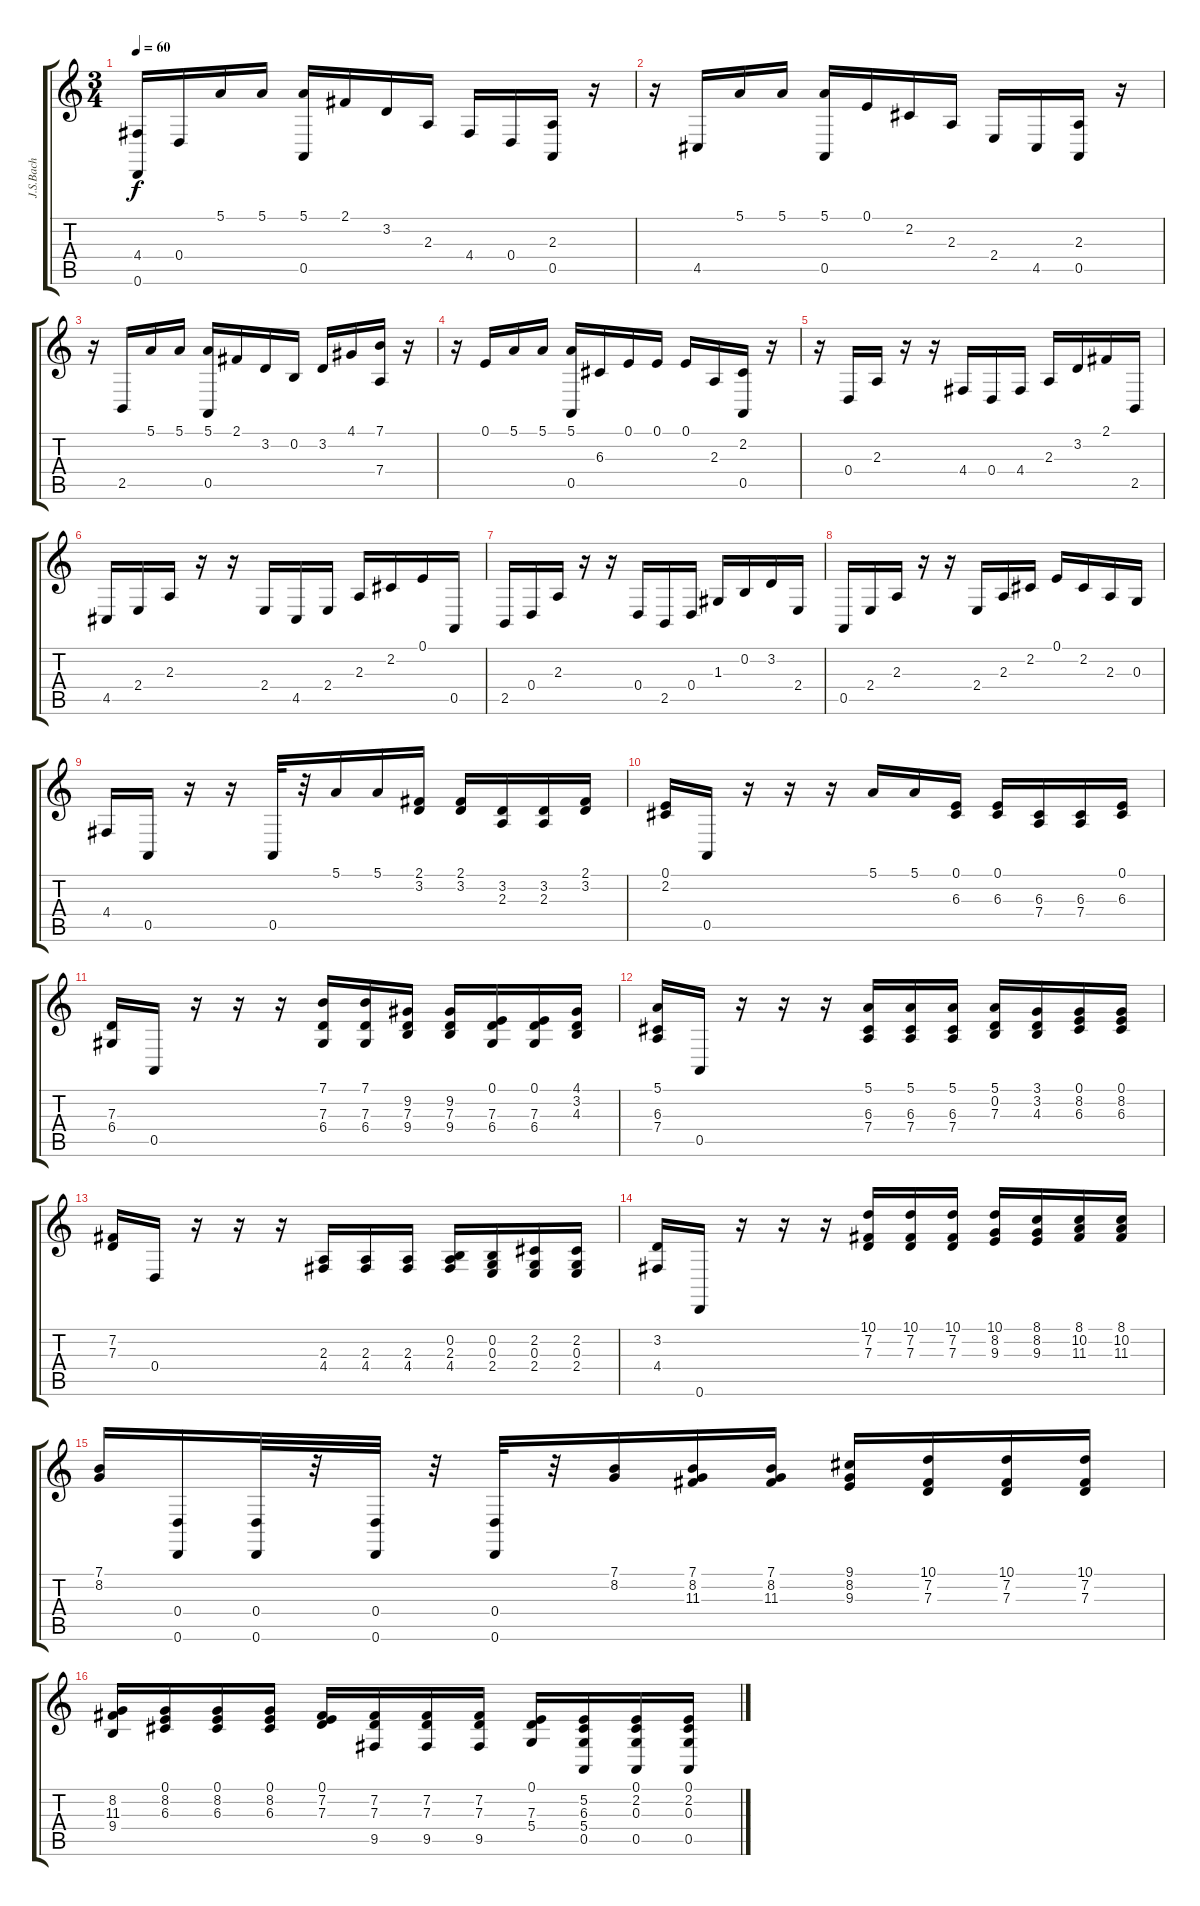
\track ("J.S.Bach" "J.S.Bach") {instrument acousticgrandpiano}
\staff {score tabs}
\tuning (E4 B3 G3 D3 A2 D2) {hide}
\ts (3 4)
\tempo 60
\clef g2
\ks c
(4.4 0.6).16{dy f} 0.4.16 5.1.16 5.1.16 (5.1 0.5).16 2.1.16 3.2.16 2.3.16 4.4.16 0.4.16 (2.3 0.5).16 r.16 |
r.16 4.5.16 5.1.16 5.1.16 (5.1 0.5).16 0.1.16 2.2.16 2.3.16 2.4.16 4.5.16 (2.3 0.5).16 r.16 |
r.16 2.5.16 5.1.16 5.1.16 (5.1 0.5).16 2.1.16 3.2.16 0.2.16 3.2.16 4.1.16 (7.1 7.4).16 r.16 |
r.16 0.1.16 5.1.16 5.1.16 (5.1 0.5).16 6.3.16 0.1.16 0.1.16 0.1.16 2.3.16 (2.2 0.5).16 r.16 |
r.16 0.4.16 2.3.16 r.16 r.16 4.4.16 0.4.16 4.4.16 2.3.16 3.2.16 2.1.16 2.5.16 |
4.5.16 2.4.16 2.3.16 r.16 r.16 2.4.16 4.5.16 2.4.16 2.3.16 2.2.16 0.1.16 0.5.16 |
2.5.16 0.4.16 2.3.16 r.16 r.16 0.4.16 2.5.16 0.4.16 1.3.16 0.2.16 3.2.16 2.4.16 |
0.5.16 2.4.16 2.3.16 r.16 r.16 2.4.16 2.3.16 2.2.16 0.1.16 2.2.16 2.3.16 0.3.16 |
4.4.16 0.5.16 r.16 r.16 0.5.32 r.32 5.1.16 5.1.16 (2.1 3.2).16 (2.1 3.2).16 (3.2 2.3).16 (3.2 2.3).16 (2.1 3.2).16 |
(0.1 2.2).16 0.5.16 r.16 r.16 r.16 5.1.16 5.1.16 (0.1 6.3).16 (0.1 6.3).16 (6.3 7.4).16 (6.3 7.4).16 (0.1 6.3).16 |
(7.3 6.4).16 0.5.16 r.16 r.16 r.16 (7.1 7.3 6.4).16 (7.1 7.3 6.4).16 (9.2 7.3 9.4).16 (9.2 7.3 9.4).16 (0.1 7.3 6.4).16 (0.1 7.3 6.4).16 (4.1 3.2 4.3).16 |
(5.1 6.3 7.4).16 0.5.16 r.16 r.16 r.16 (5.1 6.3 7.4).16 (5.1 6.3 7.4).16 (5.1 6.3 7.4).16 (5.1 0.2 7.3).16 (3.1 3.2 4.3).16 (0.1 8.2 6.3).16 (0.1 8.2 6.3).16 |
(7.2 7.3).16 0.4.16 r.16 r.16 r.16 (2.3 4.4).16 (2.3 4.4).16 (2.3 4.4).16 (0.2 2.3 4.4).16 (0.2 0.3 2.4).16 (2.2 0.3 2.4).16 (2.2 0.3 2.4).16 |
(3.2 4.4).16 0.6.16 r.16 r.16 r.16 (10.1 7.2 7.3).16 (10.1 7.2 7.3).16 (10.1 7.2 7.3).16 (10.1 8.2 9.3).16 (8.1 8.2 9.3).16 (8.1 10.2 11.3).16 (8.1 10.2 11.3).16 |
(7.1 8.2).16 (0.4 0.6).16 (0.4 0.6).32 r.32 (0.4 0.6).32 r.32 (0.4 0.6).32 r.32 (7.1 8.2).16 (7.1 8.2 11.3).16 (7.1 8.2 11.3).16 (9.1 8.2 9.3).16 (10.1 7.2 7.3).16 (10.1 7.2 7.3).16 (10.1 7.2 7.3).16 |
(8.2 11.3 9.4).16 (0.1 8.2 6.3).16 (0.1 8.2 6.3).16 (0.1 8.2 6.3).16 (0.1 7.2 7.3).16 (7.2 7.3 9.5).16 (7.2 7.3 9.5).16 (7.2 7.3 9.5).16 (0.1 7.3 5.4).16 (5.2 6.3 5.4 0.5).16 (0.1 2.2 0.3 0.5).16 (0.1 2.2 0.3 0.5).16
